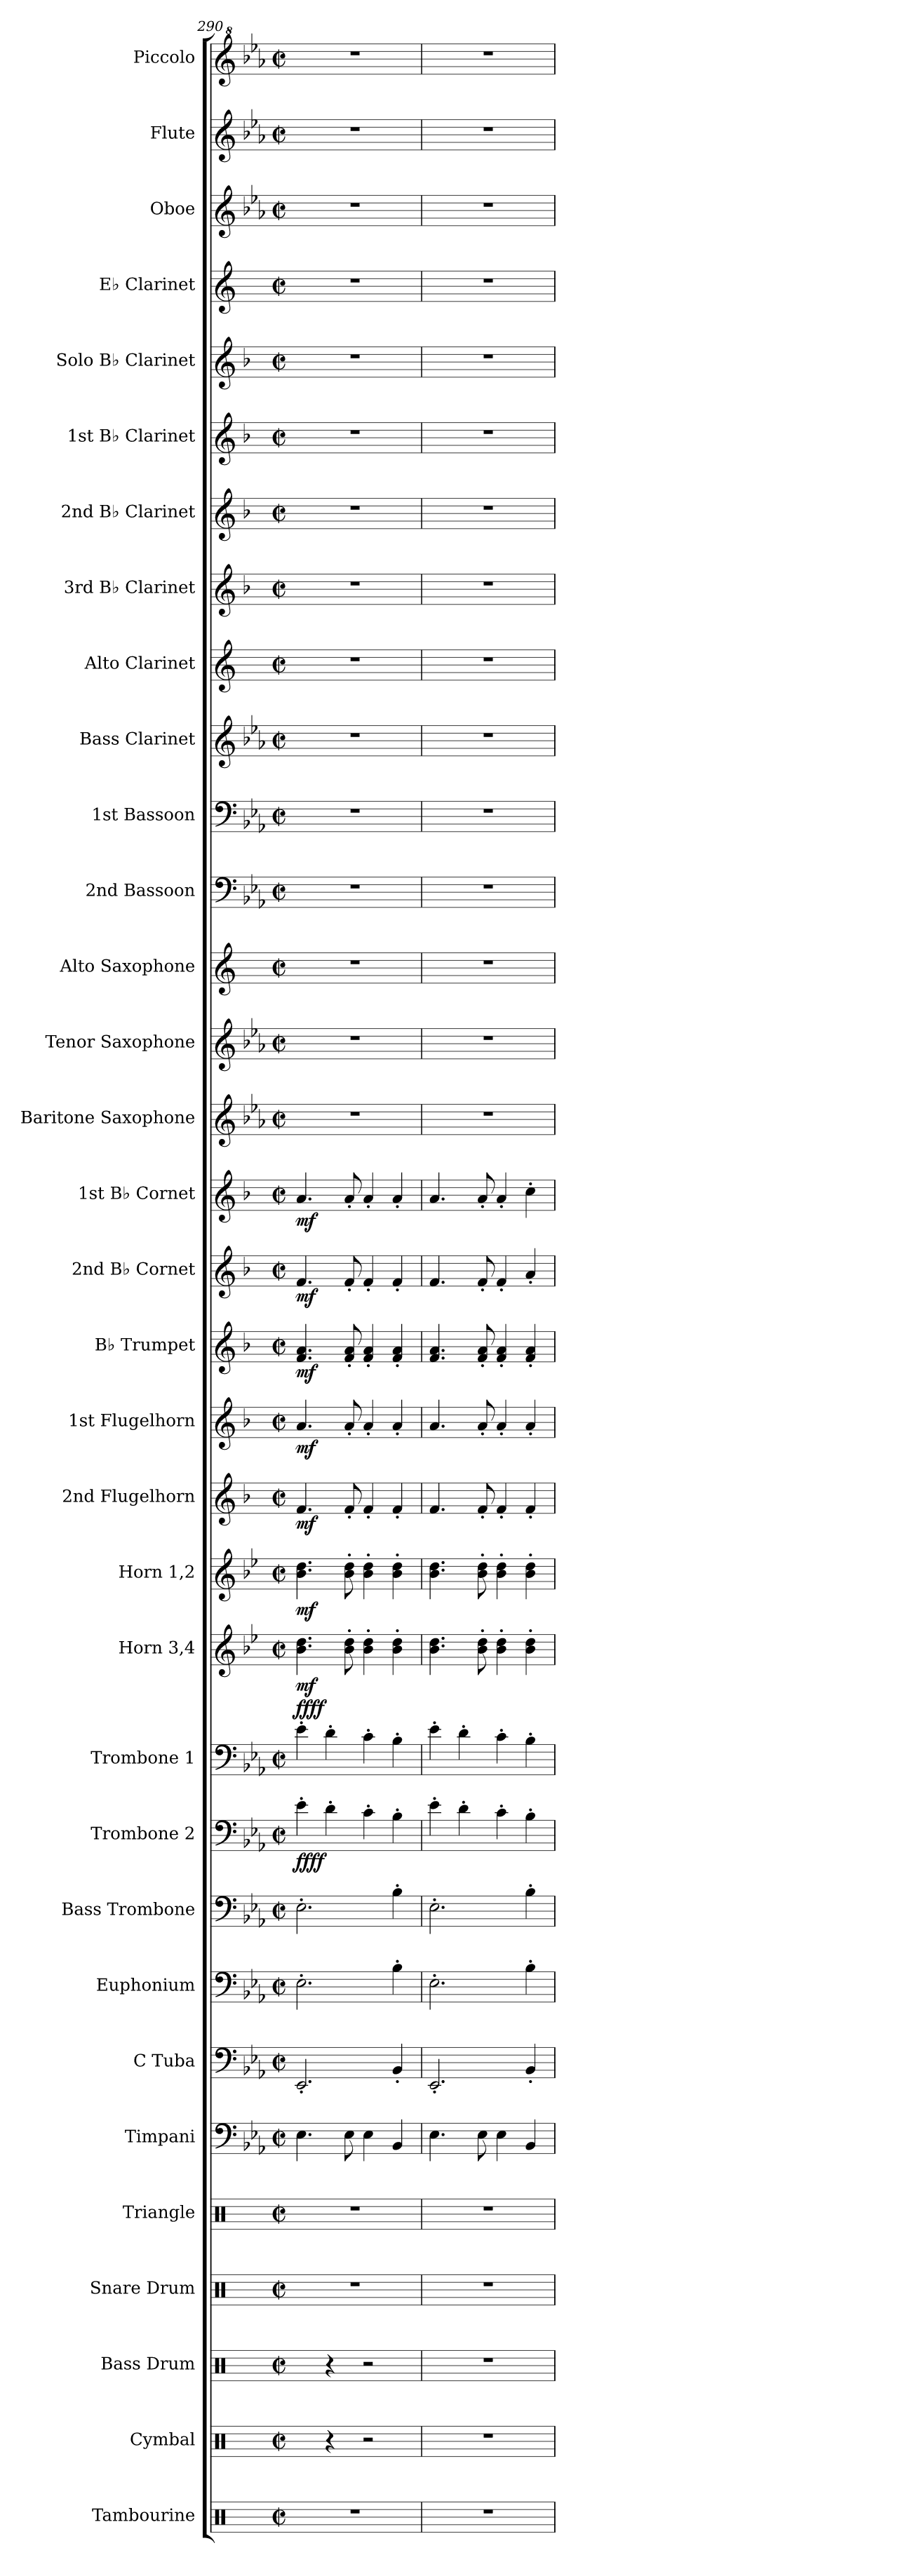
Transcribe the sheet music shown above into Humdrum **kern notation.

**kern	**kern	**kern	**kern	**kern	**kern	**kern	**kern	**kern	**kern	**dynam	**kern	**dynam	**kern	**dynam	**kern	**dynam	**kern	**dynam	**kern	**dynam	**kern	**dynam	**kern	**dynam	**kern	**dynam	**kern	**kern	**kern	**kern	**kern	**kern	**kern	**kern	**kern	**kern	**kern	**kern	**kern	**kern	**kern
*part33	*part32	*part31	*part30	*part29	*part28	*part27	*part26	*part25	*part24	*part24	*part23	*part23	*part22	*part22	*part21	*part21	*part20	*part20	*part19	*part19	*part18	*part18	*part17	*part17	*part16	*part16	*part15	*part14	*part13	*part12	*part11	*part10	*part9	*part8	*part7	*part6	*part5	*part4	*part3	*part2	*part1
*staff33	*staff32	*staff31	*staff30	*staff29	*staff28	*staff27	*staff26	*staff25	*staff24	*staff24	*staff23	*staff23	*staff22	*staff22	*staff21	*staff21	*staff20	*staff20	*staff19	*staff19	*staff18	*staff18	*staff17	*staff17	*staff16	*staff16	*staff15	*staff14	*staff13	*staff12	*staff11	*staff10	*staff9	*staff8	*staff7	*staff6	*staff5	*staff4	*staff3	*staff2	*staff1
*I"Tambourine	*I"Cymbal	*I"Bass Drum	*I"Snare Drum	*I"Triangle	*I"Timpani	*I"C Tuba	*I"Euphonium	*I"Bass Trombone	*I"Trombone 2	*	*I"Trombone 1	*	*I"Horn 3,4	*	*I"Horn 1,2	*	*I"2nd Flugelhorn	*	*I"1st Flugelhorn	*	*I"B♭ Trumpet	*	*I"2nd B♭ Cornet	*	*I"1st B♭ Cornet	*	*I"Baritone Saxophone	*I"Tenor Saxophone	*I"Alto Saxophone	*I"2nd Bassoon	*I"1st Bassoon	*I"Bass Clarinet	*I"Alto Clarinet	*I"3rd B♭ Clarinet	*I"2nd B♭ Clarinet	*I"1st B♭ Clarinet	*I"Solo B♭ Clarinet	*I"E♭ Clarinet	*I"Oboe	*I"Flute	*I"Piccolo
*I'Tamb.	*I'Cym.	*I'B. Dr.	*I'Sn. Dr.	*I'Trgl.	*I'Timp.	*I'C Tu.	*I'Eu.	*I'B. Trb.	*I'Trb. 2	*	*I'Trb. 1	*	*I'Hn. 3,4	*	*I'Hn. 1,2	*	*I'2nd Flghn.	*	*I'1st Flghn.	*	*I'B♭ Tpt.	*	*I'2nd B♭ Cnt.	*	*I'1st B♭ Cnt.	*	*I'Bar. Sax.	*I'T. Sax.	*I'A. Sax.	*I'2nd Bsn.	*I'1st Bsn.	*I'B. Cl.	*I'A. Cl.	*I'3rd B♭ Cl.	*I'2nd B♭ Cl.	*I'1st B♭ Cl.	*I'Solo B♭ Cl.	*I'E♭ Cl.	*I'Ob.	*I'Fl.	*I'Picc.
*clefX	*clefX	*clefX	*clefX	*clefX	*clefF4	*clefF4	*clefF4	*clefF4	*clefF4	*	*clefF4	*	*clefG2	*	*clefG2	*	*clefG2	*	*clefG2	*	*clefG2	*	*clefG2	*	*clefG2	*	*clefG2	*clefG2	*clefG2	*clefF4	*clefF4	*clefG2	*clefG2	*clefG2	*clefG2	*clefG2	*clefG2	*clefG2	*clefG2	*clefG2	*clefG^2
*	*	*	*	*	*	*	*	*	*	*	*	*	*ITrd4c7	*	*ITrd4c7	*	*ITrd1c2	*	*ITrd1c2	*	*ITrd1c2	*	*ITrd1c2	*	*ITrd1c2	*	*ITrd12c21	*ITrd8c14	*ITrd5c9	*	*	*ITrd8c14	*ITrd5c9	*ITrd1c2	*ITrd1c2	*ITrd1c2	*ITrd1c2	*ITrd-2c-3	*	*	*ITrd-7c-12
*k[]	*k[]	*k[]	*k[]	*k[]	*k[b-e-a-]	*k[b-e-a-]	*k[b-e-a-]	*k[b-e-a-]	*k[b-e-a-]	*	*k[b-e-a-]	*	*k[b-e-a-]	*	*k[b-e-a-]	*	*k[b-e-a-]	*	*k[b-e-a-]	*	*k[b-e-a-]	*	*k[b-e-a-]	*	*k[b-e-a-]	*	*k[b-e-a-]	*k[b-e-a-]	*k[b-e-a-]	*k[b-e-a-]	*k[b-e-a-]	*k[b-e-a-]	*k[b-e-a-]	*k[b-e-a-]	*k[b-e-a-]	*k[b-e-a-]	*k[b-e-a-]	*k[b-e-a-]	*k[b-e-a-]	*k[b-e-a-]	*k[b-e-a-]
*C:	*C:	*C:	*C:	*C:	*E-:	*E-:	*E-:	*E-:	*E-:	*	*E-:	*	*E-:	*	*E-:	*	*E-:	*	*E-:	*	*E-:	*	*E-:	*	*E-:	*	*E-:	*E-:	*E-:	*E-:	*E-:	*E-:	*E-:	*E-:	*E-:	*E-:	*E-:	*E-:	*E-:	*E-:	*E-:
*M2/2	*M2/2	*M2/2	*M2/2	*M2/2	*M2/2	*M2/2	*M2/2	*M2/2	*M2/2	*	*M2/2	*	*M2/2	*	*M2/2	*	*M2/2	*	*M2/2	*	*M2/2	*	*M2/2	*	*M2/2	*	*M2/2	*M2/2	*M2/2	*M2/2	*M2/2	*M2/2	*M2/2	*M2/2	*M2/2	*M2/2	*M2/2	*M2/2	*M2/2	*M2/2	*M2/2
*met(c|)	*met(c|)	*met(c|)	*met(c|)	*met(c|)	*met(c|)	*met(c|)	*met(c|)	*met(c|)	*met(c|)	*	*met(c|)	*	*met(c|)	*	*met(c|)	*	*met(c|)	*	*met(c|)	*	*met(c|)	*	*met(c|)	*	*met(c|)	*	*met(c|)	*met(c|)	*met(c|)	*met(c|)	*met(c|)	*met(c|)	*met(c|)	*met(c|)	*met(c|)	*met(c|)	*met(c|)	*met(c|)	*met(c|)	*met(c|)	*met(c|)
=290	=290	=290	=290	=290	=290	=290	=290	=290	=290	=290	=290	=290	=290	=290	=290	=290	=290	=290	=290	=290	=290	=290	=290	=290	=290	=290	=290	=290	=290	=290	=290	=290	=290	=290	=290	=290	=290	=290	=290	=290	=290
!	!	!	!	!	!	!	!	!	!	!LO:DY:b	!	!LO:DY:a	!	!LO:DY:b	!	!LO:DY:b	!	!LO:DY:b	!	!LO:DY:b	!	!LO:DY:b	!	!LO:DY:b	!	!LO:DY:b	!	!	!	!	!	!	!	!	!	!	!	!	!	!	!
1r	4R\	4R\	1r	1r	4.E-\	2.EE-'/	2.E-'\	2.E-'\	4e-'\	ffff	4e-'\	ffff	4.e-\ 4.g\	mf	4.e-\ 4.g\	mf	4.e-/	mf	4.g/	mf	4.e-/ 4.g/	mf	4.e-/	mf	4.g/	mf	1r	1r	1r	1r	1r	1r	1r	1r	1r	1r	1r	1r	1r	1r	1r
.	4r	4r	.	.	.	.	.	.	4d'\	.	4d'\	.	.	.	.	.	.	.	.	.	.	.	.	.	.	.	.	.	.	.	.	.	.	.	.	.	.	.	.	.	.
.	.	.	.	.	8E-\	.	.	.	.	.	.	.	8e-\' 8g\'	.	8e-\' 8g\'	.	8e-'/	.	8g'/	.	8e-/' 8g/'	.	8e-'/	.	8g'/	.	.	.	.	.	.	.	.	.	.	.	.	.	.	.	.
.	2r	2r	.	.	4E-\	.	.	.	4c'\	.	4c'\	.	4e-\' 4g\'	.	4e-\' 4g\'	.	4e-'/	.	4g'/	.	4e-/' 4g/'	.	4e-'/	.	4g'/	.	.	.	.	.	.	.	.	.	.	.	.	.	.	.	.
.	.	.	.	.	4BB-/	4BB-'/	4B-'\	4B-'\	4B-'\	.	4B-'\	.	4e-\' 4g\'	.	4e-\' 4g\'	.	4e-'/	.	4g'/	.	4e-/' 4g/'	.	4e-'/	.	4g'/	.	.	.	.	.	.	.	.	.	.	.	.	.	.	.	.
=291	=291	=291	=291	=291	=291	=291	=291	=291	=291	=291	=291	=291	=291	=291	=291	=291	=291	=291	=291	=291	=291	=291	=291	=291	=291	=291	=291	=291	=291	=291	=291	=291	=291	=291	=291	=291	=291	=291	=291	=291	=291
1r	1r	1r	1r	1r	4.E-\	2.EE-'/	2.E-'\	2.E-'\	4e-'\	.	4e-'\	.	4.e-\ 4.g\	.	4.e-\ 4.g\	.	4.e-/	.	4.g/	.	4.e-/ 4.g/	.	4.e-/	.	4.g/	.	1r	1r	1r	1r	1r	1r	1r	1r	1r	1r	1r	1r	1r	1r	1r
.	.	.	.	.	.	.	.	.	4d'\	.	4d'\	.	.	.	.	.	.	.	.	.	.	.	.	.	.	.	.	.	.	.	.	.	.	.	.	.	.	.	.	.	.
.	.	.	.	.	8E-\	.	.	.	.	.	.	.	8e-\' 8g\'	.	8e-\' 8g\'	.	8e-'/	.	8g'/	.	8e-/' 8g/'	.	8e-'/	.	8g'/	.	.	.	.	.	.	.	.	.	.	.	.	.	.	.	.
.	.	.	.	.	4E-\	.	.	.	4c'\	.	4c'\	.	4e-\' 4g\'	.	4e-\' 4g\'	.	4e-'/	.	4g'/	.	4e-/' 4g/'	.	4e-'/	.	4g'/	.	.	.	.	.	.	.	.	.	.	.	.	.	.	.	.
.	.	.	.	.	4BB-/	4BB-'/	4B-'\	4B-'\	4B-'\	.	4B-'\	.	4e-\' 4g\'	.	4e-\' 4g\'	.	4e-'/	.	4g'/	.	4e-/' 4g/'	.	4g'/	.	4b-'\	.	.	.	.	.	.	.	.	.	.	.	.	.	.	.	.
=	=	=	=	=	=	=	=	=	=	=	=	=	=	=	=	=	=	=	=	=	=	=	=	=	=	=	=	=	=	=	=	=	=	=	=	=	=	=	=	=	=
*-	*-	*-	*-	*-	*-	*-	*-	*-	*-	*-	*-	*-	*-	*-	*-	*-	*-	*-	*-	*-	*-	*-	*-	*-	*-	*-	*-	*-	*-	*-	*-	*-	*-	*-	*-	*-	*-	*-	*-	*-	*-
